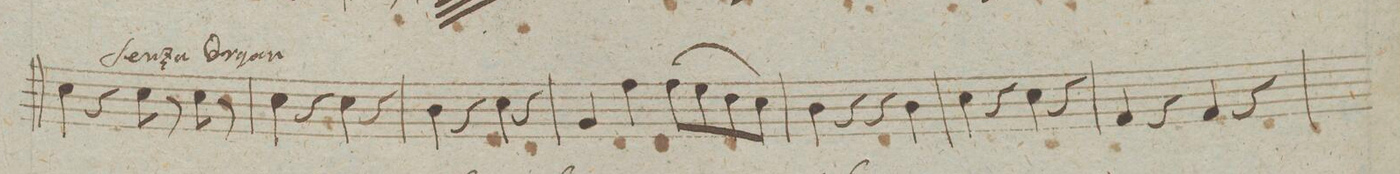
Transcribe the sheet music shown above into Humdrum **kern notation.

**kern	**fba	**dynam
*I"Organo	*	*
*clefF4	*	*
*k[f#c#g#d#]	*	*
*met(c|)	*	*
*M2/2	*	*
4E\	X	.
4r	.	.
8E\	.	.
8r	.	.
8E\	.	.
8r	.	.
=86	=86	=86
4E\	.	.
4r	.	.
4E\	.	.
4r	.	.
=87	=87	=87
4D#\	.	.
4r	.	.
4E\	.	.
4r	.	.
=88	=88	=88
4BB/	.	.
4A\	.	.
(8A\L	.	.
8G#\	.	.
8F#\	.	.
8E\J)	.	.
=89	=89	=89
4D#\	.	.
4r	.	.
4r	.	.
4D#\	.	.
=90	=90	=90
4E\	.	.
4r	.	.
4E\	.	.
4r	.	.
=91	=91	=91
4AA/	.	.
4r	.	.
4AA/	.	.
4r	.	.
=92	=92	=92
*-	*-	*-
